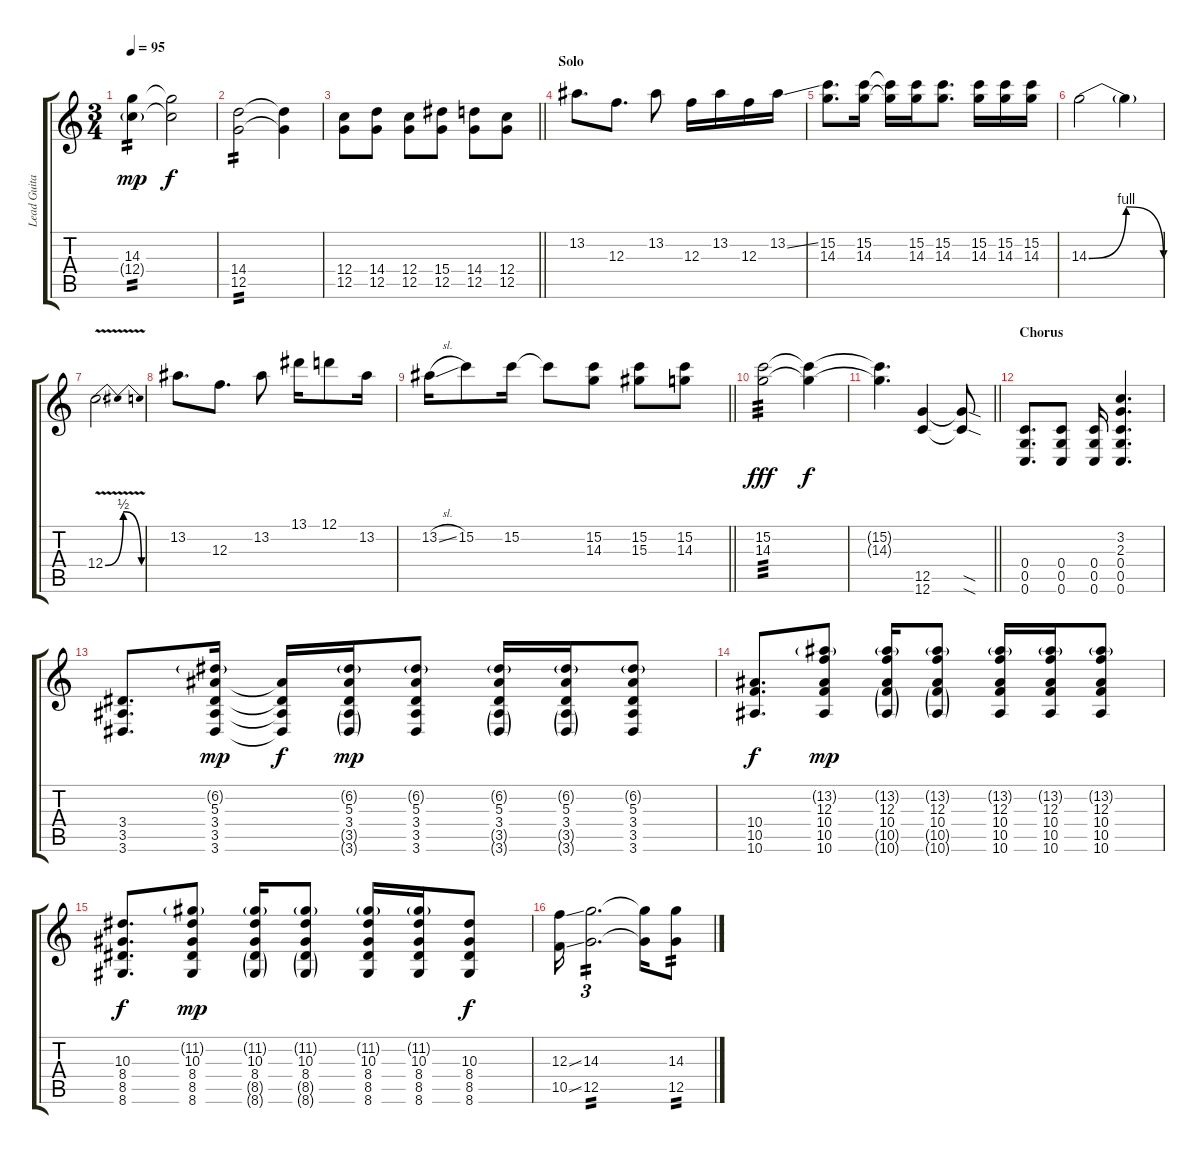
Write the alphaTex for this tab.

\track ("Lead Guitar" "Lead Guita") {instrument distortionguitar}
\staff {score tabs}
\tuning (D4 A3 F3 C3 G2 C2) {hide}
\ts (3 4)
\tempo 95
\clef g2
\ks c
(14.3 12.4{g}).4{tp 2 dy mp} (14.3{t} 12.4{t}).2{dy f} |
(14.4 12.5).2{tp 2} (14.4{t} 12.5{t}).4 |
\barLineRight lightlight
(12.4 12.5).8 (14.4 12.5).8 (12.4 12.5).8 (15.4 12.5).8 (14.4 12.5).8 (12.4 12.5).8 |
\section ("" "Solo")
13.2.8{d} 12.3.8{d} 13.2.8 12.3.16 13.2.16 12.3.16 13.2{ss}.16 |
(15.2 14.3).8{d} (15.2 14.3).16 (15.2{t} 14.3{t}).16 (15.2 14.3).16 (15.2 14.3).8{d} (15.2 14.3).16 (15.2 14.3).16 (15.2 14.3).16 |
14.3{be (bendrelease 0 0 20 4 30 4 60 0)}.2 14.3{t}.4 |
12.4{be (bendrelease 0 0 25 2 25 2 60 0) v}.2{d} |
13.2.8{d} 12.3.8{d} 13.2.8 13.1.16 12.1.8 13.2.16 |
\barLineRight lightlight
13.2{sl}.16 15.2.8 15.2.16 15.2{t}.8 (15.2 14.3).8 (15.2 15.3).8 (15.2 14.3).8 |
(15.2 14.3).2{tp 3 dy fff} (15.2{t} 14.3{t}).4{dy f} |
\barLineRight lightlight
(15.2{t} 14.3{t}).4{d} (12.5 12.6).4 (12.5{sod t} 12.6{sod t}).8 |
\section ("" "Chorus")
(0.4 0.5 0.6).8{d volume 16} (0.4 0.5 0.6).8 (0.4 0.5 0.6).16 (3.2 2.3 0.4 0.5 0.6).4{d} |
(3.4 3.5 3.6).8{d} (6.2{g} 5.3 3.4 3.5 3.6).16{dy mp} (5.3{t} 3.4{t} 3.5{t} 3.6{t}).16{dy f} (6.2{g} 5.3 3.4 3.5{g} 3.6{g}).16{dy mp} (6.2{g} 5.3 3.4 3.5 3.6).8 (6.2{g} 5.3 3.4 3.5{g} 3.6{g}).16 (6.2{g} 5.3 3.4 3.5{g} 3.6{g}).16 (6.2{g} 5.3 3.4 3.5 3.6).8 |
(10.4 10.5 10.6).8{d dy f} (13.2{g} 12.3 10.4 10.5 10.6).8{dy mp} (13.2{g} 12.3 10.4 10.5{g} 10.6{g}).16 (13.2{g} 12.3 10.4 10.5{g} 10.6{g}).8 (13.2{g} 12.3 10.4 10.5 10.6).16 (13.2{g} 12.3 10.4 10.5 10.6).16 (13.2{g} 12.3 10.4 10.5 10.6).8 |
(10.3 8.4 8.5 8.6).8{d dy f} (11.2{g} 10.3 8.4 8.5 8.6).8{dy mp} (11.2{g} 10.3 8.4 8.5{g} 8.6{g}).16 (11.2{g} 10.3 8.4 8.5{g} 8.6{g}).8 (11.2{g} 10.3 8.4 8.5 8.6).16 (11.2{g} 10.3 8.4 8.5 8.6).16 (10.3 8.4 8.5 8.6).8{dy f} |
(12.3{ss} 10.5{ss}).16 (14.3 12.5).2{d tu (3 2) tp 2} (14.3{t} 12.5{t}).16 (14.3{ss} 12.5{ss}).8{tp 2}
